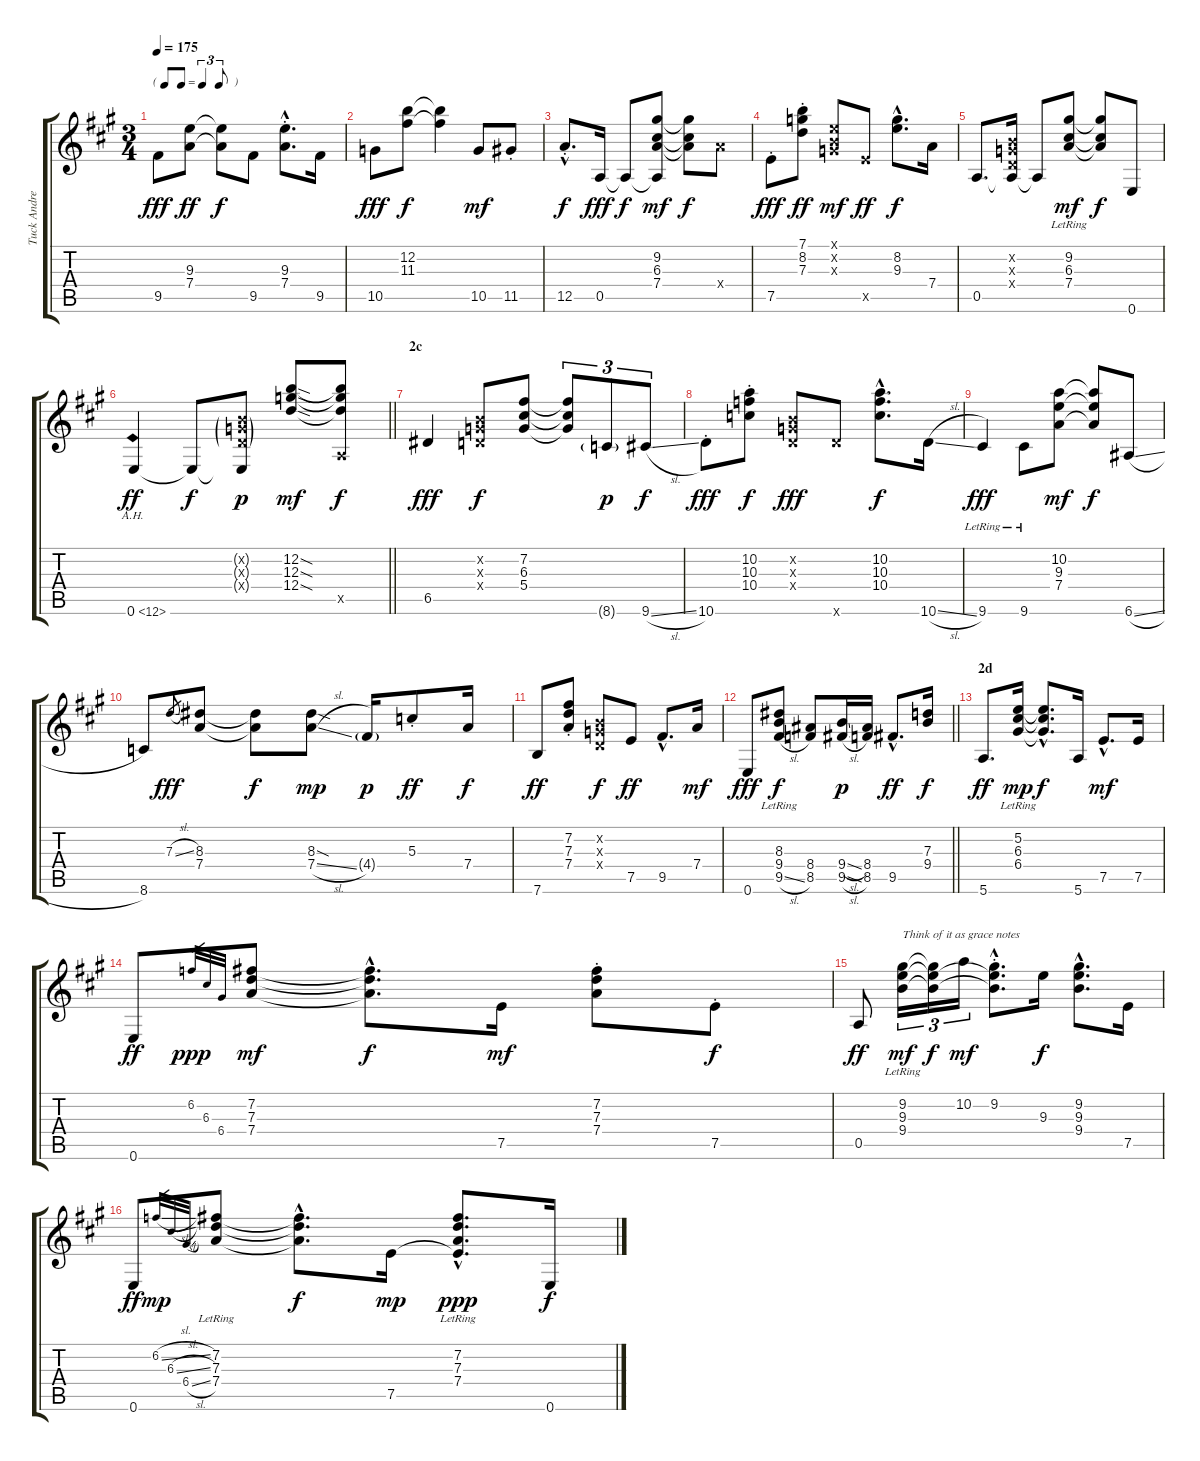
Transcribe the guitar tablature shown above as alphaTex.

\track ("Tuck Andress (corr)" "Tuck Andre") {instrument electricguitarjazz}
\staff {score tabs}
\tuning (E4 B3 G3 D3 A2 E2) {hide}
\ts (3 4)
\tf triplet8th
\tempo 175
\clef g2
\ks a
9.5.8{dy fff} (9.3 7.4).8{dy ff} (9.3{t} 7.4{t}).8{dy f} 9.5.8 (9.3{hac st} 7.4{hac st}).8{d} 9.5.16 |
10.5.8{dy fff} (12.2 11.3).8{dy f} (12.2{t} 11.3{t}).4 10.5.8{dy mf} 11.5{st}.8 |
12.5{hac st}.8{d dy f} 0.5.16{dy fff} 0.5{t}.8{dy f} (9.2 6.3 7.4 0.5{t}).8{dy mf} (9.2{t} 6.3{t} 7.4{t}).8{dy f} 7.4{x}.8 |
7.5{st}.8{dy fff} (7.1{st} 8.2{st} 7.3{st}).8{dy ff} (0.1{x} 0.2{x} 0.3{x}).8{dy mf} 7.5{x}.8{dy ff} (8.2{hac} 9.3{hac}).8{d dy f} 7.4.16 |
0.5.8{d} (0.2{x} 0.3{x} 0.4{x} 0.5{t}).16 0.5{t}.8 (9.2{lr} 6.3{lr} 7.4{lr}).8{dy mf} (9.2{t} 6.3{t} 7.4{t}).8{dy f} 0.6.8 |
\barLineRight lightlight
0.6{ah 12}.4{dy ff} 0.6{t}.8{dy f} (0.2{g x} 0.3{g x} 0.4{g x} 0.6{t}).8{dy p} (12.2{sod} 12.3{sod} 12.4{sod}).8{dy mf} (12.2{t} 12.3{t} 12.4{t} 0.5{x}).8{dy f} |
\section ("" "2c")
6.5.4{dy fff} (0.2{x} 0.3{x} 0.4{x}).8{dy f} (7.2 6.3 5.4).8 (7.2{t} 6.3{t} 5.4{t}).8{tu (3 2)} 8.6{g}.8{tu (3 2) dy p} 9.6{sl}.8{tu (3 2) dy f} |
10.6{st}.8{dy fff} (10.2{st} 10.3{st} 10.4{st}).8{dy f} (0.2{x} 0.3{x} 0.4{x}).8{dy fff} 10.6{x}.8 (10.2{hac} 10.3{hac} 10.4{hac}).8{d dy f} 10.6{sl}.16 |
9.6{lr}.4{dy fff} 9.6{lr}.8 (10.2 9.3 7.4).8{dy mf} (10.2{t} 9.3{t} 7.4{t}).8{dy f} 6.6{sl}.8 |
8.6.8 7.3{sl}.8{gr dy fff} (8.3 7.4).8 (8.3{t} 7.4{t}).8{dy f} (8.3{sod} 7.4{sl}).8{dy mp} 4.4{g}.16{dy p} 5.3{st}.8{dy ff} 7.4.16{dy f} |
7.6.8{dy ff} (7.2{st} 7.3{st} 7.4{st}).8 (0.2{x} 0.3{x} 0.4{x}).8{dy f} 7.5.8{dy ff} 9.5{hac}.8{d} 7.4.16{dy mf} |
\barLineRight lightlight
0.6.8{dy fff} (8.3 9.4{lr} 9.5{sl}).8{dy f} (8.4 8.5).8 (9.4{sl} 9.5{sl}).16{dy p} (8.4 8.5).16 9.5{hac}.8{d dy ff} (7.3 9.4).16{dy f} |
\section ("" "2d")
5.6.8{d dy ff} (5.2{lr} 6.3{lr} 6.4{lr}).16{dy mp} (5.2{hac t} 6.3{hac t} 6.4{hac t}).8{d dy f} 5.6.16 7.5{hac}.8{d dy mf} 7.5.16 |
0.6.8{dy ff} 6.2.32{gr dy ppp} 6.3.32{gr} 6.4.32{gr} (7.2 7.3 7.4).8{dy mf} (7.2{hac t} 7.3{hac t} 7.4{hac t}).8{d dy f} 7.5.16{dy mf} (7.2{st} 7.3{st} 7.4{st}).8 7.5{st}.8{dy f} |
0.5.8{dy ff} (9.2{lr} 9.3{lr} 9.4{lr}).16{tu (3 2) txt "Think of it as grace notes" dy mf} (9.2{t} 9.3{t} 9.4{t}).16{tu (3 2) dy f} 10.2.16{tu (3 2) dy mf} (9.2{hac st} 9.3{hac t} 9.4{hac t}).8{d} 9.3.16{dy f} (9.2{hac} 9.3{hac} 9.4{hac}).8{d} 7.5.16 |
0.6.8{dy ff} 6.2{sl}.32{gr dy mp} 6.3{sl}.32{gr} 6.4{sl}.32{gr} (7.2{lr} 7.3{lr} 7.4{lr}).8 (7.2{hac t} 7.3{hac t} 7.4{hac t}).8{d dy f} 7.5.16{dy mp} (7.2{hac lr} 7.3{hac lr} 7.4{hac lr} 7.5{hac t}).8{d dy ppp} 0.6.16{dy f}
